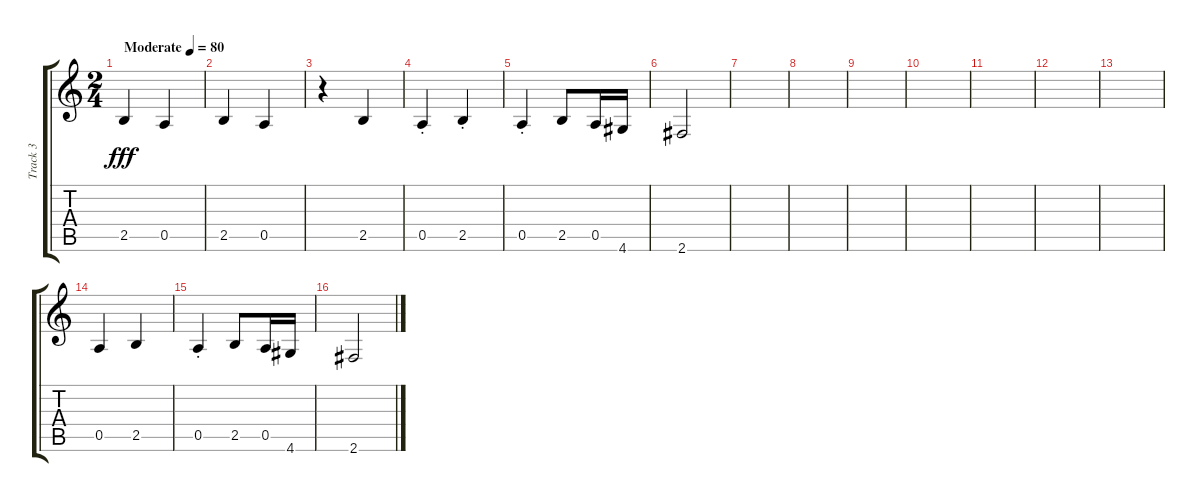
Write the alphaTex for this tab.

\track ("Track 3" "Track 3") {instrument electricbassfinger}
\staff {score tabs}
\tuning (E4 B3 G3 D3 A2 E2) {hide}
\ts (2 4)
\tempo (80 "Moderate")
\clef g2
\ks c
2.5.4{dy fff instrument electricbassfinger} 0.5.4 |
2.5.4 0.5.4 |
r.4 2.5.4 |
0.5{st}.4 2.5{st}.4 |
0.5{st}.4 2.5.8 0.5.16 4.6.16 |
2.6.2 |
|
|
|
|
|
|
|
0.5.4 2.5.4 |
0.5{st}.4 2.5.8 0.5.16 4.6.16 |
2.6.2
